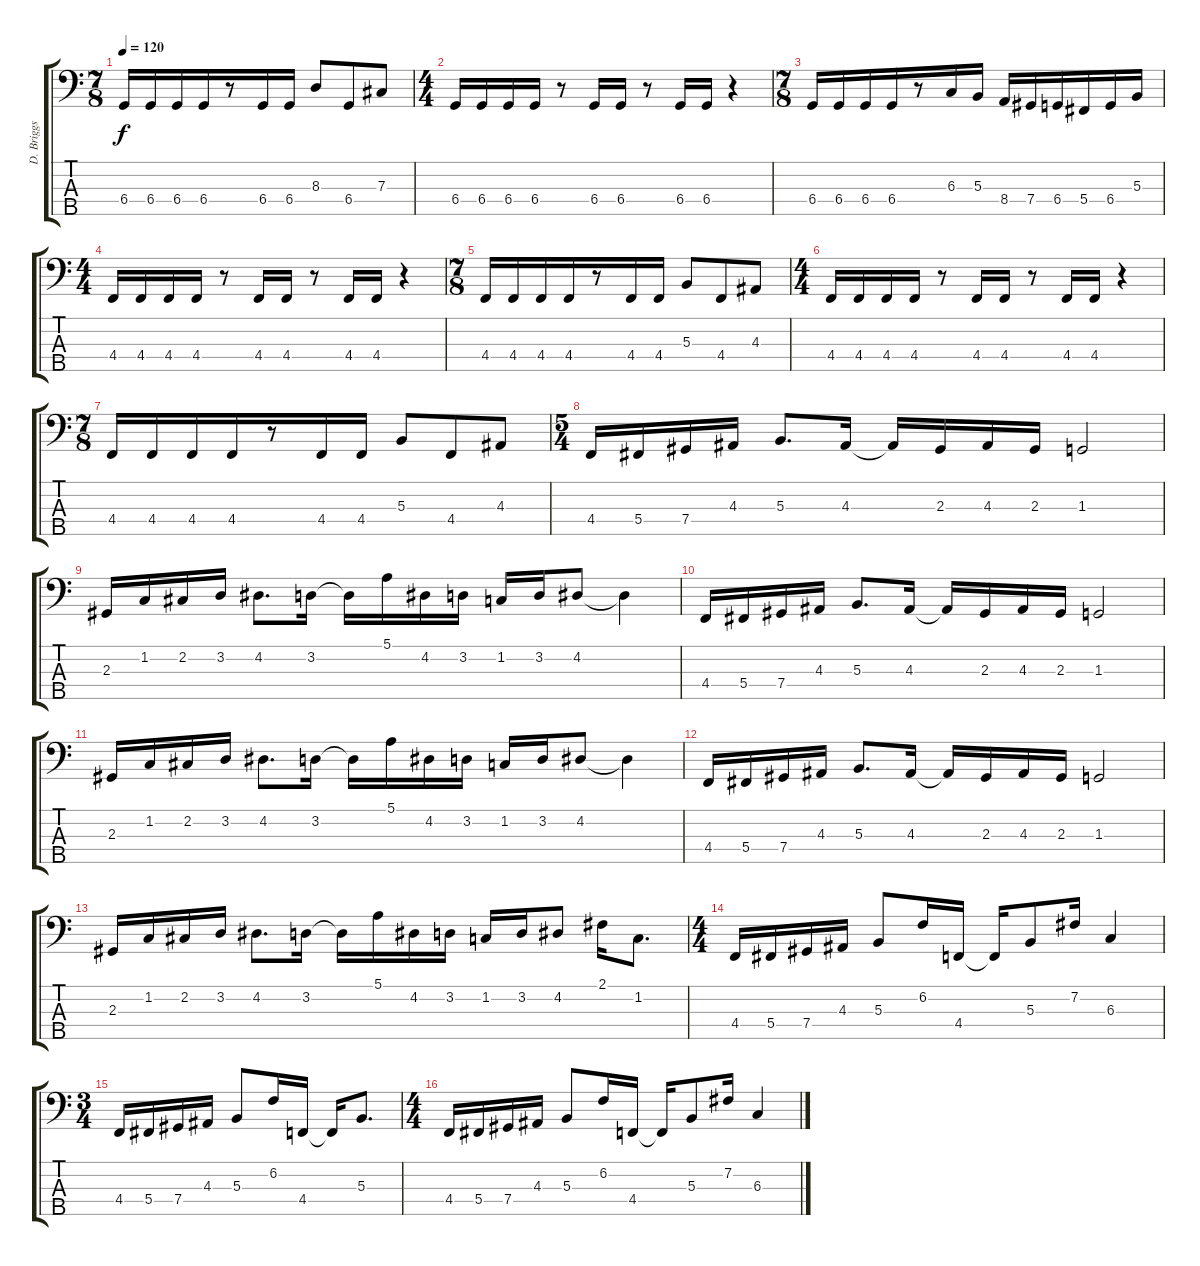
\track ("D. Briggs Bass" "D. Briggs ") {instrument electricbassfinger}
\staff {score tabs}
\tuning (E2 B1 Gb1 Db1 Ab0) {hide}
\ts (7 8)
\tempo 120
\clef f4
\ks c
6.4.16{dy f} 6.4.16 6.4.16 6.4.16 r.8 6.4.16 6.4.16 8.3.8 6.4.8 7.3.8 |
\ts (4 4)
6.4.16 6.4.16 6.4.16 6.4.16 r.8 6.4.16 6.4.16 r.8 6.4.16 6.4.16 r.4 |
\ts (7 8)
6.4.16 6.4.16 6.4.16 6.4.16 r.8 6.3.16 5.3.16 8.4.16 7.4.16 6.4.16 5.4.16 6.4.16 5.3.16 |
\ts (4 4)
4.4.16 4.4.16 4.4.16 4.4.16 r.8 4.4.16 4.4.16 r.8 4.4.16 4.4.16 r.4 |
\ts (7 8)
4.4.16 4.4.16 4.4.16 4.4.16 r.8 4.4.16 4.4.16 5.3.8 4.4.8 4.3.8 |
\ts (4 4)
4.4.16 4.4.16 4.4.16 4.4.16 r.8 4.4.16 4.4.16 r.8 4.4.16 4.4.16 r.4 |
\ts (7 8)
4.4.16 4.4.16 4.4.16 4.4.16 r.8 4.4.16 4.4.16 5.3.8 4.4.8 4.3.8 |
\ts (5 4)
4.4.16 5.4.16 7.4.16 4.3.16 5.3.8{d} 4.3.16 4.3{t}.16 2.3.16 4.3.16 2.3.16 1.3.2 |
2.3.16 1.2.16 2.2.16 3.2.16 4.2.8{d} 3.2.16 3.2{t}.16 5.1.16 4.2.16 3.2.16 1.2.16 3.2.16 4.2.8 4.2{t}.4 |
4.4.16 5.4.16 7.4.16 4.3.16 5.3.8{d} 4.3.16 4.3{t}.16 2.3.16 4.3.16 2.3.16 1.3.2 |
2.3.16 1.2.16 2.2.16 3.2.16 4.2.8{d} 3.2.16 3.2{t}.16 5.1.16 4.2.16 3.2.16 1.2.16 3.2.16 4.2.8 4.2{t}.4 |
4.4.16 5.4.16 7.4.16 4.3.16 5.3.8{d} 4.3.16 4.3{t}.16 2.3.16 4.3.16 2.3.16 1.3.2 |
2.3.16 1.2.16 2.2.16 3.2.16 4.2.8{d} 3.2.16 3.2{t}.16 5.1.16 4.2.16 3.2.16 1.2.16 3.2.16 4.2.8 2.1.16 1.2.8{d} |
\ts (4 4)
4.4.16 5.4.16 7.4.16 4.3.16 5.3.8 6.2.16 4.4.16 4.4{t}.16 5.3.8 7.2.16 6.3.4 |
\ts (3 4)
4.4.16 5.4.16 7.4.16 4.3.16 5.3.8 6.2.16 4.4.16 4.4{t}.16 5.3.8{d} |
\ts (4 4)
4.4.16 5.4.16 7.4.16 4.3.16 5.3.8 6.2.16 4.4.16 4.4{t}.16 5.3.8 7.2.16 6.3.4
